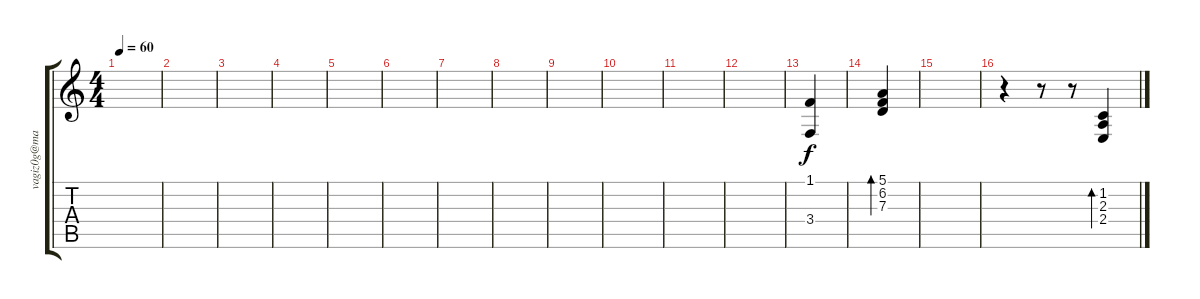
\track ("" "vagiz0g@ma") {instrument orchestralharp}
\staff {score tabs}
\tuning (E4 B3 G3 D3 A2 E2) {hide}
\ts (4 4)
\tempo 60
\clef g2
\ks c
|
|
|
|
|
|
|
|
|
|
|
|
(1.1 3.4).4 |
(5.1 6.2 7.3).4{bd 480} |
|
r.4 r.8 r.8 (1.2 2.3 2.4).4{bd 120}
